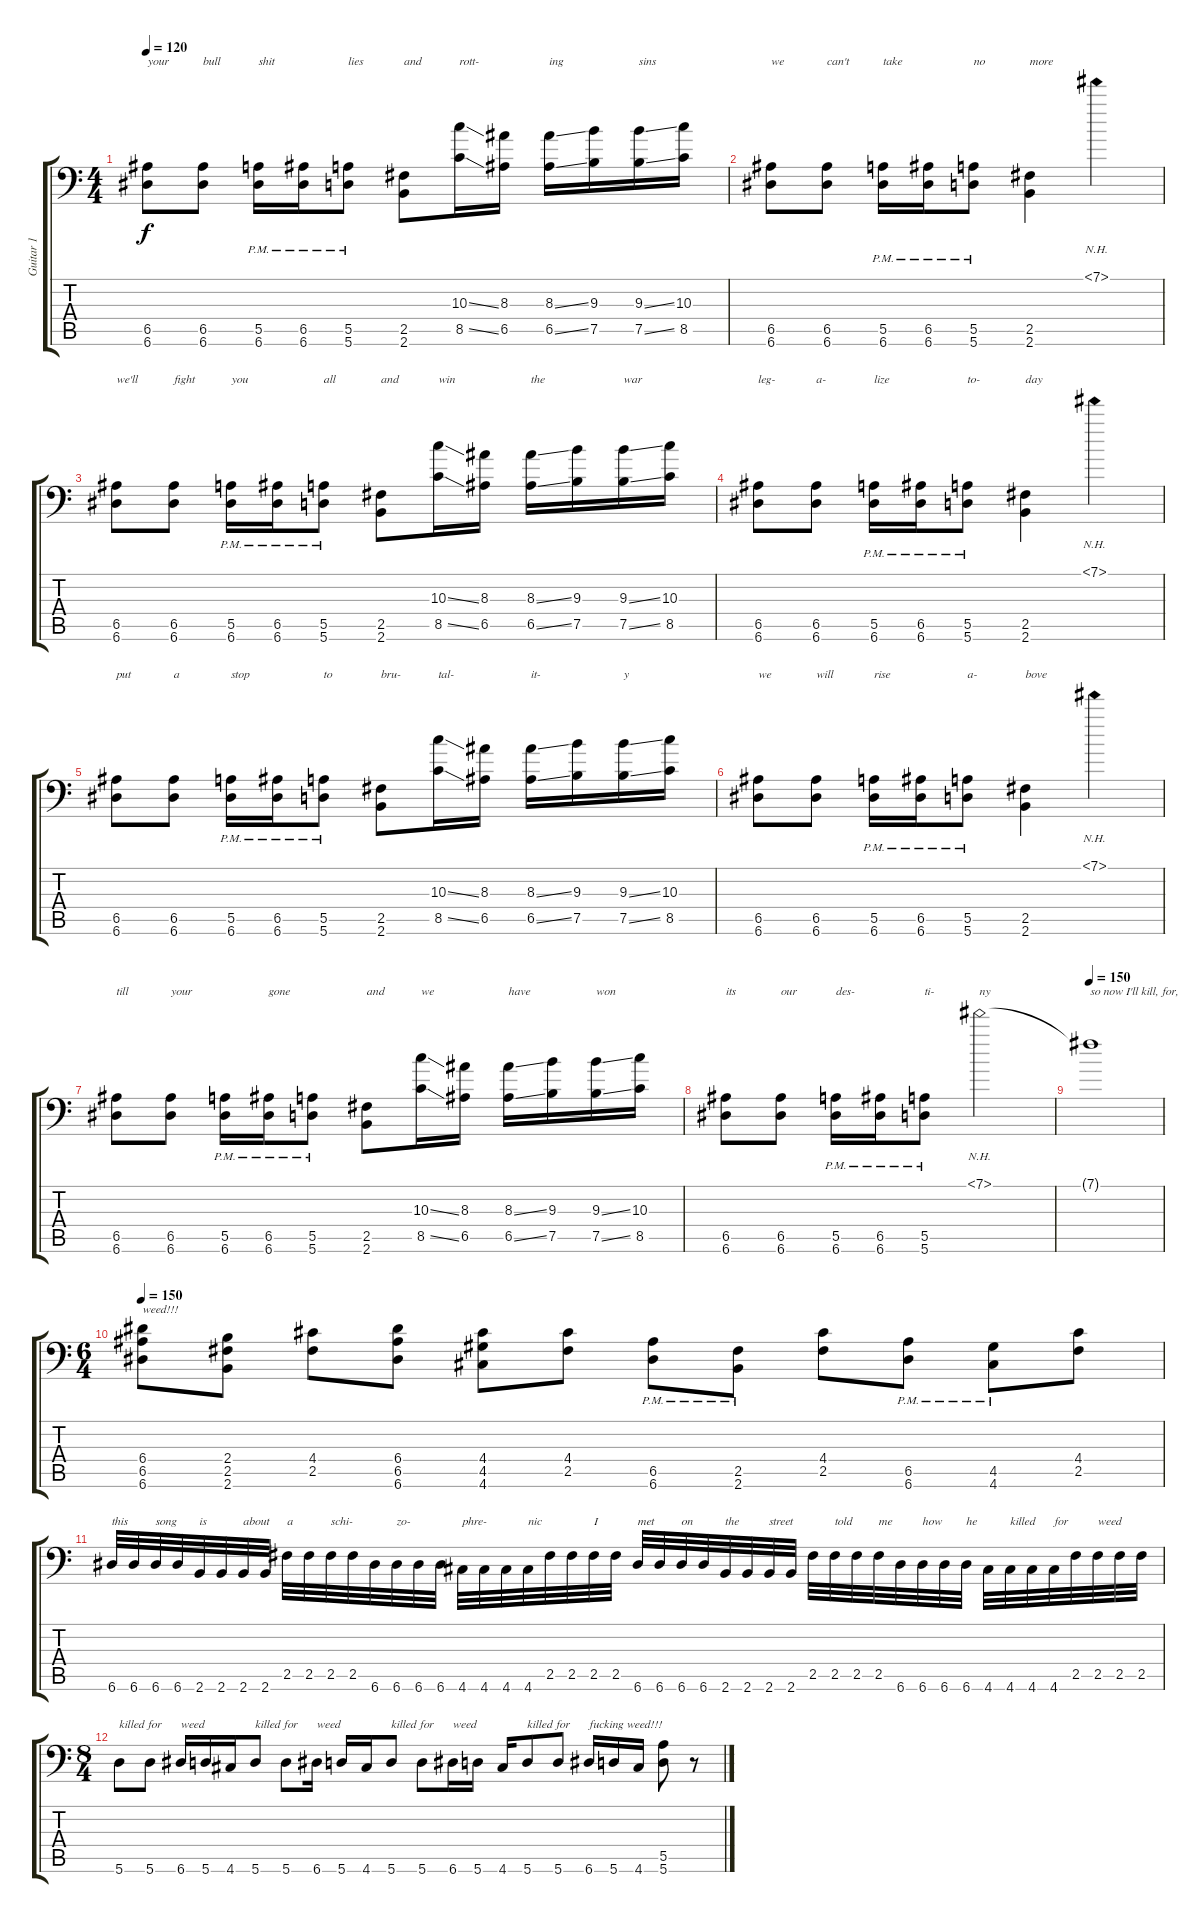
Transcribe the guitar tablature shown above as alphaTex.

\track ("Guitar 1" "Guitar 1") {instrument distortionguitar}
\staff {score tabs}
\tuning (B3 Gb3 D3 A2 E2 A1) {hide}
\ts (4 4)
\tempo 120
\clef f4
\ks c
(6.5 6.6).8{txt "your" dy f} (6.5 6.6).8{txt "bull"} (5.5{pm} 6.6{pm}).16{txt "shit"} (6.5{pm} 6.6{pm}).16 (5.5{pm} 5.6{pm}).8{txt "lies"} (2.5 2.6).8{txt "and"} (10.3{ss} 8.5{ss}).16{txt "rott-"} (8.3 6.5).16 (8.3{ss} 6.5{ss}).16{txt "ing"} (9.3 7.5).16 (9.3{ss} 7.5{ss}).16{txt "sins"} (10.3 8.5).16 |
(6.5 6.6).8{txt "we"} (6.5 6.6).8{txt "can't"} (5.5{pm} 6.6{pm}).16{txt "take"} (6.5{pm} 6.6{pm}).16 (5.5{pm} 5.6{pm}).8{txt "no"} (2.5 2.6).4{txt "more"} 7.1{nh}.4 |
(6.5 6.6).8{txt "we'll"} (6.5 6.6).8{txt "fight"} (5.5{pm} 6.6{pm}).16{txt "you"} (6.5{pm} 6.6{pm}).16 (5.5{pm} 5.6{pm}).8{txt "all"} (2.5 2.6).8{txt "and"} (10.3{ss} 8.5{ss}).16{txt "win"} (8.3 6.5).16 (8.3{ss} 6.5{ss}).16{txt "the"} (9.3 7.5).16 (9.3{ss} 7.5{ss}).16{txt "war"} (10.3 8.5).16 |
(6.5 6.6).8{txt "leg-"} (6.5 6.6).8{txt "a-"} (5.5{pm} 6.6{pm}).16{txt "lize"} (6.5{pm} 6.6{pm}).16 (5.5{pm} 5.6{pm}).8{txt "to-"} (2.5 2.6).4{txt "day"} 7.1{nh}.4 |
(6.5 6.6).8{txt "put"} (6.5 6.6).8{txt "a"} (5.5{pm} 6.6{pm}).16{txt "stop"} (6.5{pm} 6.6{pm}).16 (5.5{pm} 5.6{pm}).8{txt "to"} (2.5 2.6).8{txt "bru-"} (10.3{ss} 8.5{ss}).16{txt "tal-"} (8.3 6.5).16 (8.3{ss} 6.5{ss}).16{txt "it-"} (9.3 7.5).16 (9.3{ss} 7.5{ss}).16{txt "y"} (10.3 8.5).16 |
(6.5 6.6).8{txt "we"} (6.5 6.6).8{txt "will"} (5.5{pm} 6.6{pm}).16{txt "rise"} (6.5{pm} 6.6{pm}).16 (5.5{pm} 5.6{pm}).8{txt "a-"} (2.5 2.6).4{txt "bove"} 7.1{nh}.4 |
(6.5 6.6).8{txt "till"} (6.5 6.6).8{txt "your"} (5.5{pm} 6.6{pm}).16 (6.5{pm} 6.6{pm}).16{txt "gone"} (5.5{pm} 5.6{pm}).8 (2.5 2.6).8{txt "and"} (10.3{ss} 8.5{ss}).16{txt "we"} (8.3 6.5).16 (8.3{ss} 6.5{ss}).16{txt "have"} (9.3 7.5).16 (9.3{ss} 7.5{ss}).16{txt "won"} (10.3 8.5).16 |
(6.5 6.6).8{txt "its"} (6.5 6.6).8{txt "our"} (5.5{pm} 6.6{pm}).16{txt "des-"} (6.5{pm} 6.6{pm}).16 (5.5{pm} 5.6{pm}).8{txt "ti-"} 7.1{nh}.2{txt "ny"} |
\tempo 150
7.1{t}.1{txt "so now I'll kill, for, "} |
\ts (6 4)
\tempo 150
(6.4 6.5 6.6).8{txt "weed!!!"} (2.4 2.5 2.6).8 (4.4 2.5).8 (6.4 6.5 6.6).8 (4.4 4.5 4.6).8 (4.4 2.5).8 (6.5{pm} 6.6{pm}).8 (2.5{pm} 2.6{pm}).8 (4.4 2.5).8 (6.5{pm} 6.6{pm}).8 (4.5{pm} 4.6{pm}).8 (4.4 2.5).8 |
6.6.32{txt "this"} 6.6.32 6.6.32{txt "song"} 6.6.32 2.6.32{txt "is"} 2.6.32 2.6.32{txt "about"} 2.6.32 2.5.32{txt "a"} 2.5.32 2.5.32{txt "schi-"} 2.5.32 6.6.32 6.6.32{txt "zo-"} 6.6.32 6.6.32 4.6.32{txt "phre-"} 4.6.32 4.6.32 4.6.32{txt "nic"} 2.5.32 2.5.32 2.5.32{txt "I"} 2.5.32 6.6.32{txt "met"} 6.6.32 6.6.32{txt "on"} 6.6.32 2.6.32{txt "the"} 2.6.32 2.6.32{txt "street"} 2.6.32 2.5.32 2.5.32{txt "told"} 2.5.32 2.5.32{txt "me"} 6.6.32 6.6.32{txt "how"} 6.6.32 6.6.32{txt "he"} 4.6.32 4.6.32{txt "killed"} 4.6.32 4.6.32{txt "for"} 2.5.32 2.5.32{txt "weed"} 2.5.32 2.5.32 |
\ts (8 4)
5.6.8{txt "killed for"} 5.6.8 6.6.16{txt "weed"} 5.6.16 4.6.16 5.6.8{txt "killed for"} 5.6.8 6.6.16{txt "weed"} 5.6.16 4.6.16 5.6.8{txt "killed for"} 5.6.8 6.6.16{txt "weed"} 5.6.16 4.6.16 5.6.8{txt "killed for"} 5.6.8 6.6.16{txt "fucking weed!!!"} 5.6.16 4.6.16 (5.5 5.6).8 r.8
